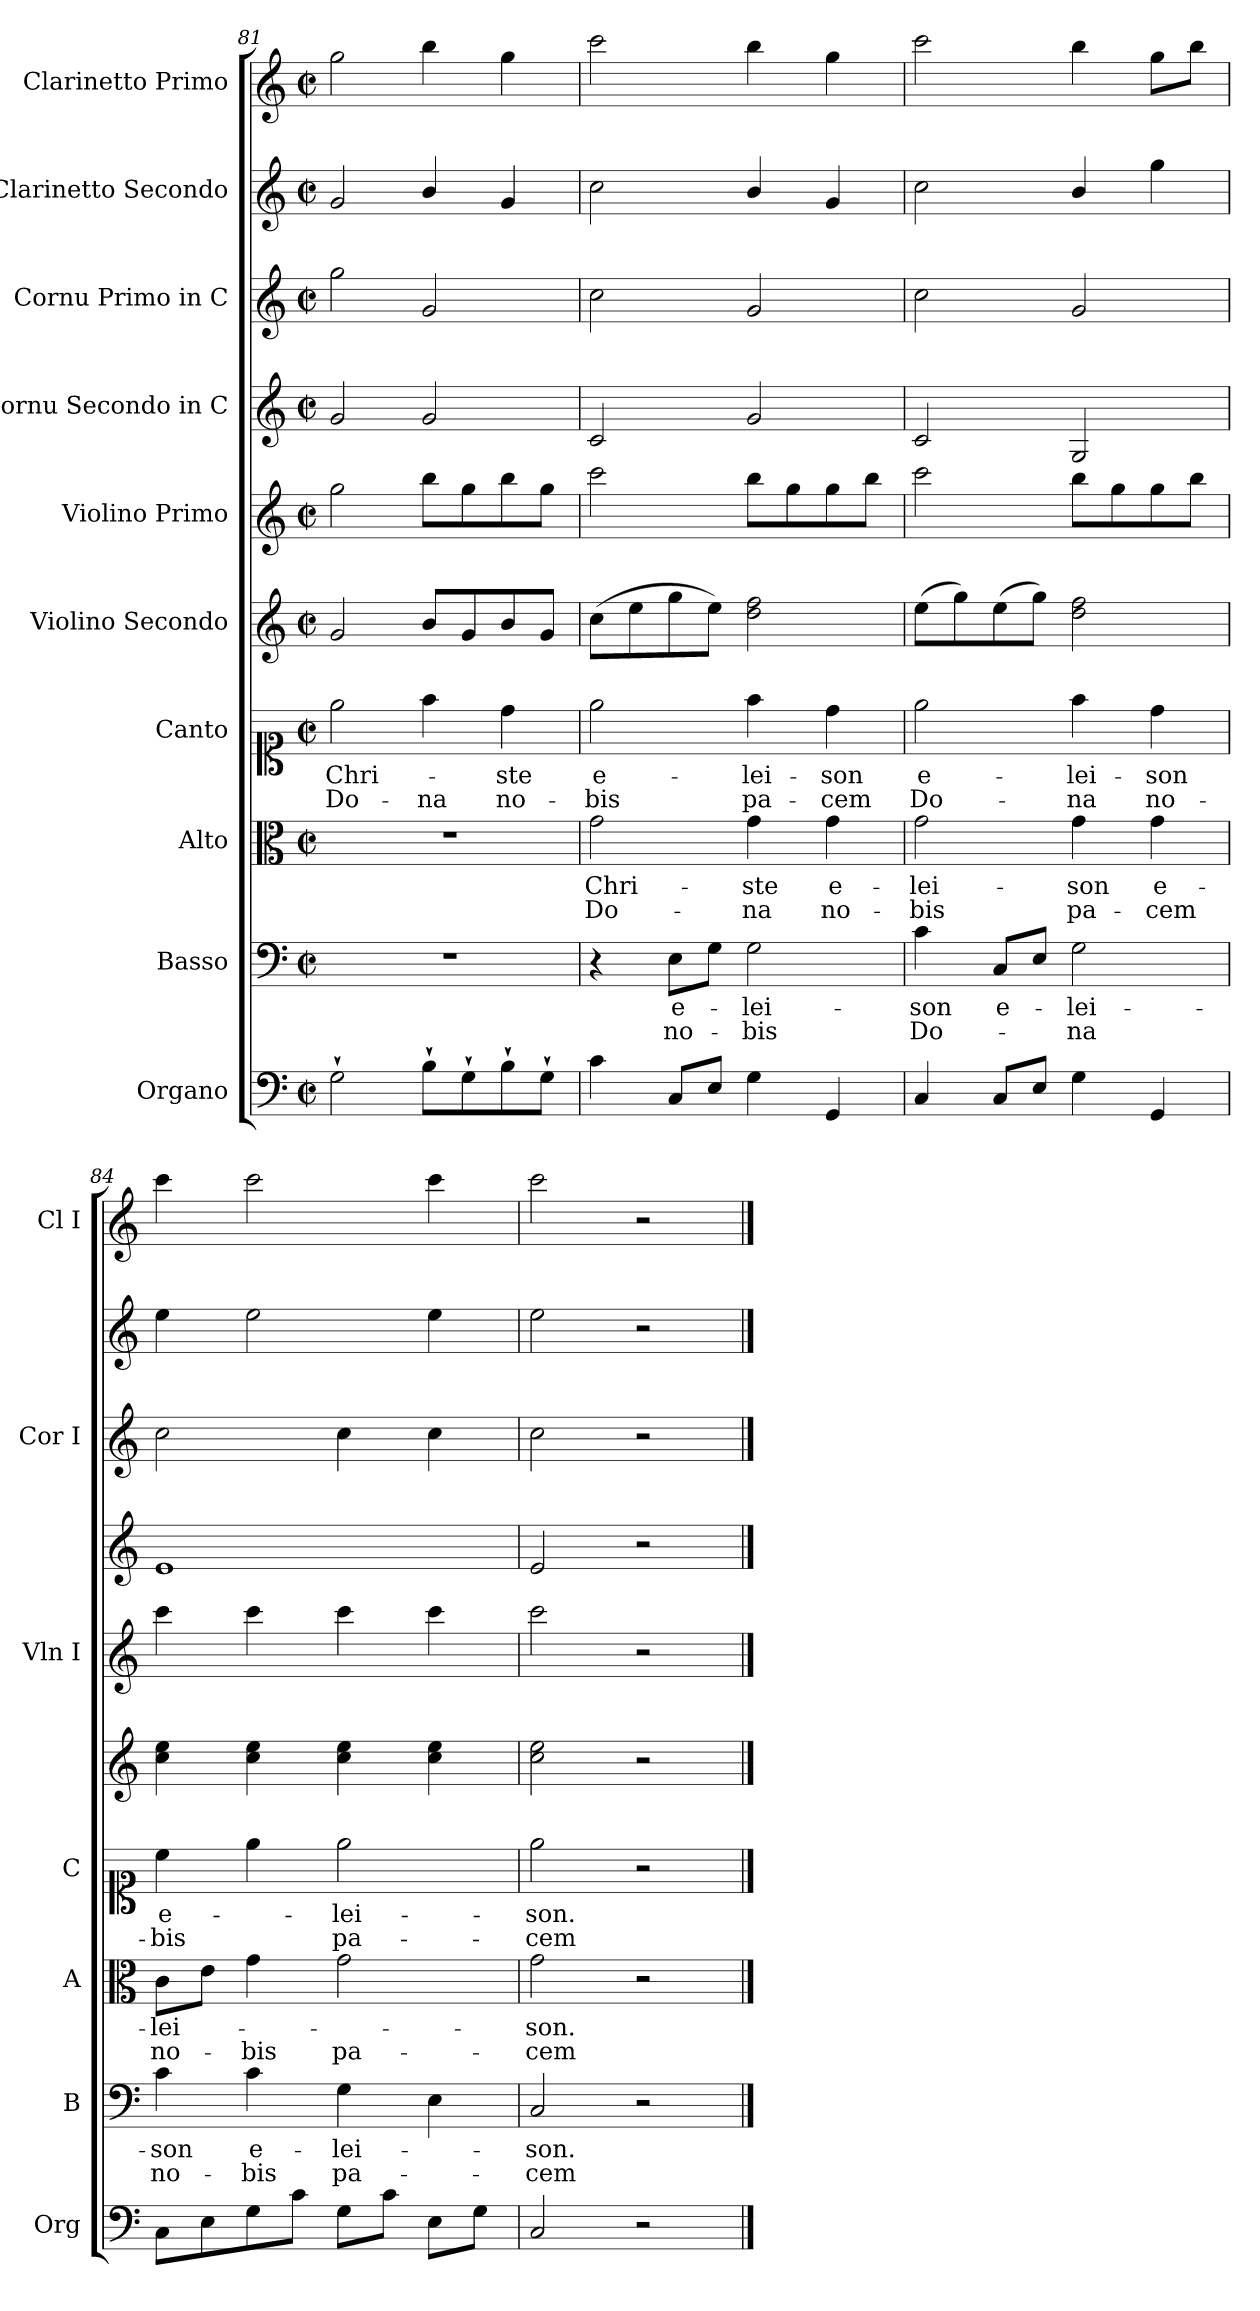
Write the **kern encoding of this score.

**kern	**kern	**text	**text	**kern	**text	**text	**kern	**text	**text	**kern	**kern	**kern	**kern	**kern	**kern
*part10	*part9	*part9	*part9	*part8	*part8	*part8	*part7	*part7	*part7	*part6	*part5	*part4	*part3	*part2	*part1
*staff10	*staff9	*staff9	*staff9	*staff8	*staff8	*staff8	*staff7	*staff7	*staff7	*staff6	*staff5	*staff4	*staff3	*staff2	*staff1
*I"Organo	*I"Basso	*	*	*I"Alto	*	*	*I"Canto	*	*	*I"Violino Secondo	*I"Violino Primo	*I"Cornu Secondo in C	*I"Cornu Primo in C	*I"Clarinetto Secondo	*I"Clarinetto Primo
*I'Org	*I'B	*	*	*I'A	*	*	*I'C	*	*	*	*I'Vln I	*	*I'Cor I	*	*I'Cl I
*clefF4	*clefF4	*	*	*clefC3	*	*	*clefC1	*	*	*clefG2	*clefG2	*clefG2	*clefG2	*clefG2	*clefG2
*k[]	*k[]	*	*	*k[]	*	*	*k[]	*	*	*k[]	*k[]	*k[]	*k[]	*k[]	*k[]
*M2/2	*M2/2	*	*	*M2/2	*	*	*M2/2	*	*	*M2/2	*M2/2	*M2/2	*M2/2	*M2/2	*M2/2
*met(c|)	*met(c|)	*	*	*met(c|)	*	*	*met(c|)	*	*	*met(c|)	*met(c|)	*met(c|)	*met(c|)	*met(c|)	*met(c|)
=81	=81	=81	=81	=81	=81	=81	=81	=81	=81	=81	=81	=81	=81	=81	=81
2G`	1r	.	.	1r	.	.	2ee	Chri-	Do-	2g	2gg	2g	2gg	2g	2gg
8B`L	.	.	.	.	.	.	4ff	.	-na	8bL	8bbL	2g	2g	4b/	4bb
8G`	.	.	.	.	.	.	.	.	.	8g	8gg	.	.	.	.
8B`	.	.	.	.	.	.	4dd	-ste	no-	8b	8bb	.	.	4g	4gg
8G`J	.	.	.	.	.	.	.	.	.	8gJ	8ggJ	.	.	.	.
=82	=82	=82	=82	=82	=82	=82	=82	=82	=82	=82	=82	=82	=82	=82	=82
4c	4r	.	.	2g	Chri-	Do-	2ee	e-	-bis	(>8ccL	2ccc	2c	2cc	2cc	2ccc
.	.	.	.	.	.	.	.	.	.	8ee	.	.	.	.	.
8C/L	8EL	e-	no-	.	.	.	.	.	.	8gg	.	.	.	.	.
8EJ	8GJ	.	.	.	.	.	.	.	.	8eeJ)	.	.	.	.	.
4G	2G	-lei-	-bis	4g	-ste	-na	4ff	-lei-	pa-	2dd 2ff	8bbL	2g	2g	4b/	4bb
.	.	.	.	.	.	.	.	.	.	.	8gg	.	.	.	.
4GG	.	.	.	4g	e-	no-	4dd	-son	-cem	.	8gg	.	.	4g	4gg
.	.	.	.	.	.	.	.	.	.	.	8bbJ	.	.	.	.
=83	=83	=83	=83	=83	=83	=83	=83	=83	=83	=83	=83	=83	=83	=83	=83
4C	4c	-son	Do-	2g	-lei-	-bis	2ee	e-	Do-	(>8eeL	2ccc	2c	2cc	2cc	2ccc
.	.	.	.	.	.	.	.	.	.	8gg)	.	.	.	.	.
8C/L	8C/L	e-	.	.	.	.	.	.	.	(>8ee	.	.	.	.	.
8EJ	8EJ	.	.	.	.	.	.	.	.	8ggJ)	.	.	.	.	.
4G	2G	-lei-	-na	4g	-son	pa-	4ff	-lei-	-na	2dd 2ff	8bbL	2G	2g	4b/	4bb
.	.	.	.	.	.	.	.	.	.	.	8gg	.	.	.	.
4GG	.	.	.	4g	e-	-cem	4dd	-son	no-	.	8gg	.	.	4gg	8ggL
.	.	.	.	.	.	.	.	.	.	.	8bbJ	.	.	.	8bbJ
=84	=84	=84	=84	=84	=84	=84	=84	=84	=84	=84	=84	=84	=84	=84	=84
8CL	4c	-son	no-	8cL	-lei-	no-	4cc	e-	-bis	4cc 4ee	4ccc	1e	2cc	4ee	4ccc
8E	.	.	.	8eJ	.	.	.	.	.	.	.	.	.	.	.
8G	4c	e-	-bis	4g	.	-bis	4ee	.	.	4cc 4ee	4ccc	.	.	2ee	2ccc
8cJ	.	.	.	.	.	.	.	.	.	.	.	.	.	.	.
8GL	4G	-lei-	pa-	2g	.	pa-	2ee	-lei-	pa-	4cc 4ee	4ccc	.	4cc	.	.
8cJ	.	.	.	.	.	.	.	.	.	.	.	.	.	.	.
8EL	4E	.	.	.	.	.	.	.	.	4cc 4ee	4ccc	.	4cc	4ee	4ccc
8GJ	.	.	.	.	.	.	.	.	.	.	.	.	.	.	.
=85	=85	=85	=85	=85	=85	=85	=85	=85	=85	=85	=85	=85	=85	=85	=85
2C	2C	-son.	-cem	2g	-son.	-cem	2ee	-son.	cem	2cc 2ee	2ccc	2e	2cc	2ee	2ccc
2r	2r	.	.	2r	.	.	2r	.	.	2r	2r	2r	2r	2r	2r
==	==	==	==	==	==	==	==	==	==	==	==	==	==	==	==
*-	*-	*-	*-	*-	*-	*-	*-	*-	*-	*-	*-	*-	*-	*-	*-
